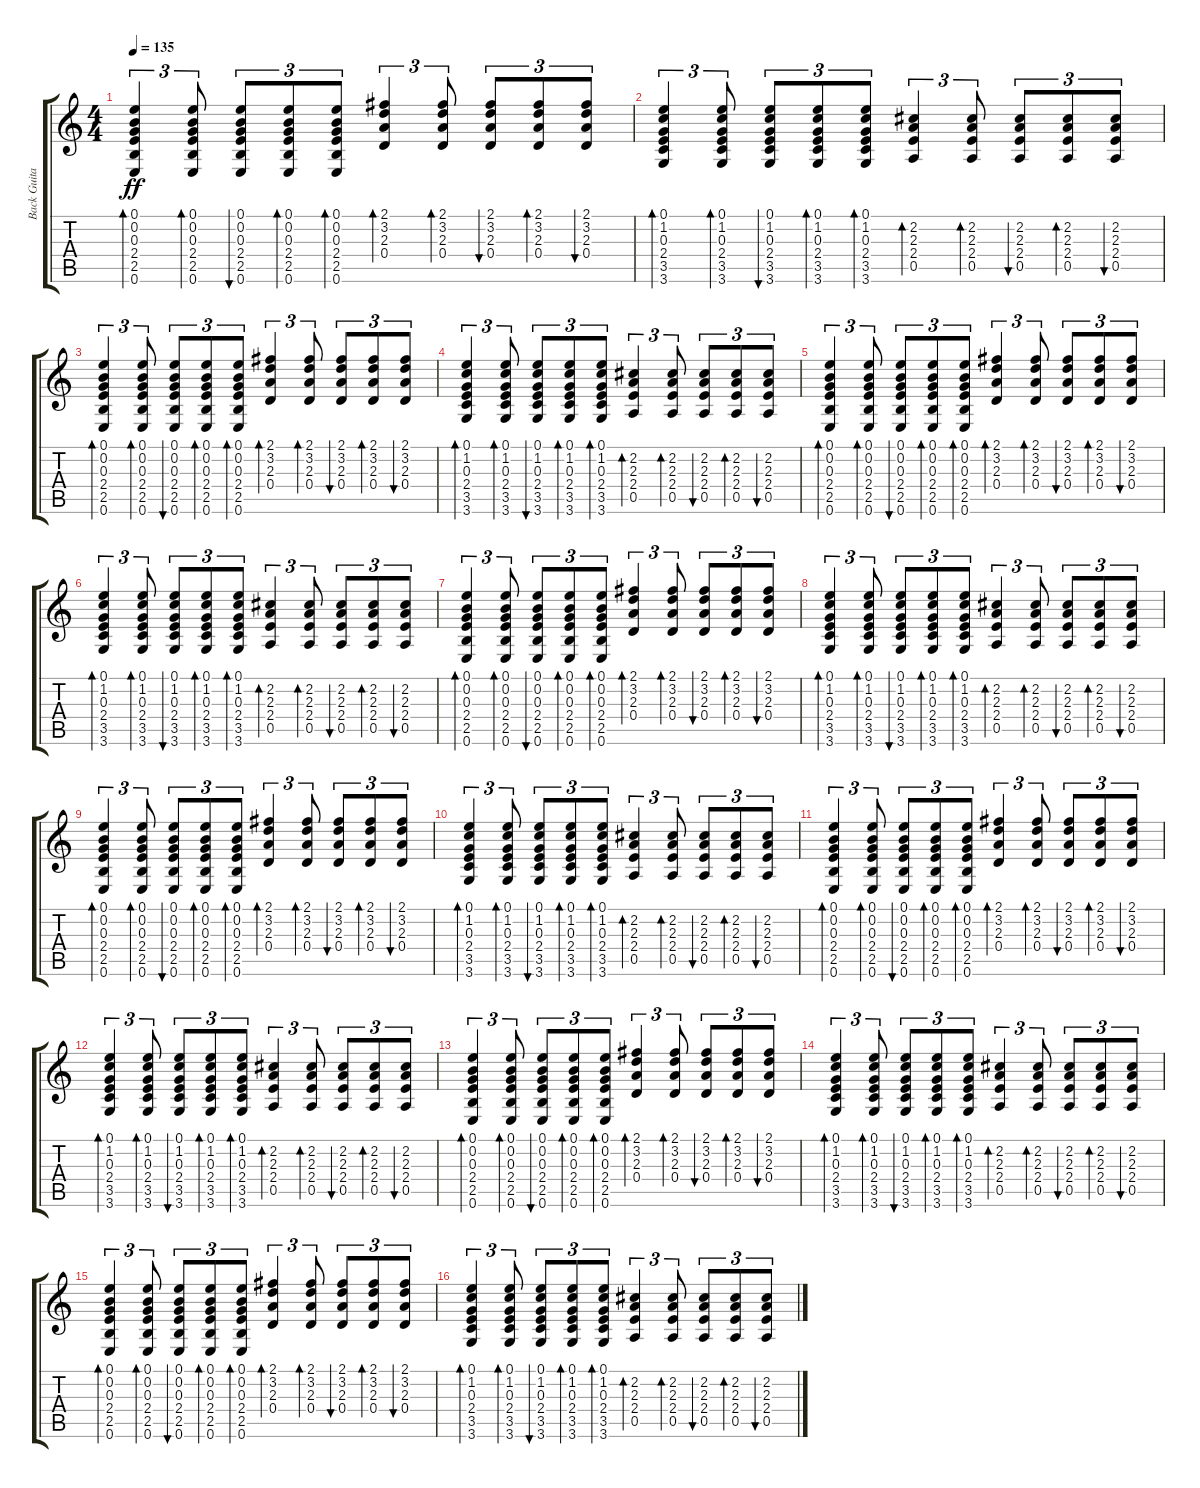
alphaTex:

\track ("Back Guitar" "Back Guita") {instrument acousticguitarsteel}
\staff {score tabs}
\tuning (E4 B3 G3 D3 A2 E2) {hide}
\ts (4 4)
\tempo 135
\clef g2
\ks c
(0.1 0.2 0.3 2.4 2.5 0.6).4{tu (3 2) bd 30 dy ff} (0.1 0.2 0.3 2.4 2.5 0.6).8{tu (3 2) bd 30} (0.1 0.2 0.3 2.4 2.5 0.6).8{tu (3 2) bu 30} (0.1 0.2 0.3 2.4 2.5 0.6).8{tu (3 2) bd 30} (0.1 0.2 0.3 2.4 2.5 0.6).8{tu (3 2) bd 30} (2.1 3.2 2.3 0.4).4{tu (3 2) bd 30} (2.1 3.2 2.3 0.4).8{tu (3 2) bd 30} (2.1 3.2 2.3 0.4).8{tu (3 2) bu 30} (2.1 3.2 2.3 0.4).8{tu (3 2) bd 30} (2.1 3.2 2.3 0.4).8{tu (3 2) bu 30} |
(0.1 1.2 0.3 2.4 3.5 3.6).4{tu (3 2) bd 30} (0.1 1.2 0.3 2.4 3.5 3.6).8{tu (3 2) bd 30} (0.1 1.2 0.3 2.4 3.5 3.6).8{tu (3 2) bu 30} (0.1 1.2 0.3 2.4 3.5 3.6).8{tu (3 2) bd 30} (0.1 1.2 0.3 2.4 3.5 3.6).8{tu (3 2) bd 30} (2.2 2.3 2.4 0.5).4{tu (3 2) bd 30} (2.2 2.3 2.4 0.5).8{tu (3 2) bd 30} (2.2 2.3 2.4 0.5).8{tu (3 2) bu 30} (2.2 2.3 2.4 0.5).8{tu (3 2) bd 30} (2.2 2.3 2.4 0.5).8{tu (3 2) bu 30} |
(0.1 0.2 0.3 2.4 2.5 0.6).4{tu (3 2) bd 30} (0.1 0.2 0.3 2.4 2.5 0.6).8{tu (3 2) bd 30} (0.1 0.2 0.3 2.4 2.5 0.6).8{tu (3 2) bu 30} (0.1 0.2 0.3 2.4 2.5 0.6).8{tu (3 2) bd 30} (0.1 0.2 0.3 2.4 2.5 0.6).8{tu (3 2) bd 30} (2.1 3.2 2.3 0.4).4{tu (3 2) bd 30} (2.1 3.2 2.3 0.4).8{tu (3 2) bd 30} (2.1 3.2 2.3 0.4).8{tu (3 2) bu 30} (2.1 3.2 2.3 0.4).8{tu (3 2) bd 30} (2.1 3.2 2.3 0.4).8{tu (3 2) bu 30} |
(0.1 1.2 0.3 2.4 3.5 3.6).4{tu (3 2) bd 30} (0.1 1.2 0.3 2.4 3.5 3.6).8{tu (3 2) bd 30} (0.1 1.2 0.3 2.4 3.5 3.6).8{tu (3 2) bu 30} (0.1 1.2 0.3 2.4 3.5 3.6).8{tu (3 2) bd 30} (0.1 1.2 0.3 2.4 3.5 3.6).8{tu (3 2) bd 30} (2.2 2.3 2.4 0.5).4{tu (3 2) bd 30} (2.2 2.3 2.4 0.5).8{tu (3 2) bd 30} (2.2 2.3 2.4 0.5).8{tu (3 2) bu 30} (2.2 2.3 2.4 0.5).8{tu (3 2) bd 30} (2.2 2.3 2.4 0.5).8{tu (3 2) bu 30} |
(0.1 0.2 0.3 2.4 2.5 0.6).4{tu (3 2) bd 30} (0.1 0.2 0.3 2.4 2.5 0.6).8{tu (3 2) bd 30} (0.1 0.2 0.3 2.4 2.5 0.6).8{tu (3 2) bu 30} (0.1 0.2 0.3 2.4 2.5 0.6).8{tu (3 2) bd 30} (0.1 0.2 0.3 2.4 2.5 0.6).8{tu (3 2) bd 30} (2.1 3.2 2.3 0.4).4{tu (3 2) bd 30} (2.1 3.2 2.3 0.4).8{tu (3 2) bd 30} (2.1 3.2 2.3 0.4).8{tu (3 2) bu 30} (2.1 3.2 2.3 0.4).8{tu (3 2) bd 30} (2.1 3.2 2.3 0.4).8{tu (3 2) bu 30} |
(0.1 1.2 0.3 2.4 3.5 3.6).4{tu (3 2) bd 30} (0.1 1.2 0.3 2.4 3.5 3.6).8{tu (3 2) bd 30} (0.1 1.2 0.3 2.4 3.5 3.6).8{tu (3 2) bu 30} (0.1 1.2 0.3 2.4 3.5 3.6).8{tu (3 2) bd 30} (0.1 1.2 0.3 2.4 3.5 3.6).8{tu (3 2) bd 30} (2.2 2.3 2.4 0.5).4{tu (3 2) bd 30} (2.2 2.3 2.4 0.5).8{tu (3 2) bd 30} (2.2 2.3 2.4 0.5).8{tu (3 2) bu 30} (2.2 2.3 2.4 0.5).8{tu (3 2) bd 30} (2.2 2.3 2.4 0.5).8{tu (3 2) bu 30} |
(0.1 0.2 0.3 2.4 2.5 0.6).4{tu (3 2) bd 30} (0.1 0.2 0.3 2.4 2.5 0.6).8{tu (3 2) bd 30} (0.1 0.2 0.3 2.4 2.5 0.6).8{tu (3 2) bu 30} (0.1 0.2 0.3 2.4 2.5 0.6).8{tu (3 2) bd 30} (0.1 0.2 0.3 2.4 2.5 0.6).8{tu (3 2) bd 30} (2.1 3.2 2.3 0.4).4{tu (3 2) bd 30} (2.1 3.2 2.3 0.4).8{tu (3 2) bd 30} (2.1 3.2 2.3 0.4).8{tu (3 2) bu 30} (2.1 3.2 2.3 0.4).8{tu (3 2) bd 30} (2.1 3.2 2.3 0.4).8{tu (3 2) bu 30} |
(0.1 1.2 0.3 2.4 3.5 3.6).4{tu (3 2) bd 30} (0.1 1.2 0.3 2.4 3.5 3.6).8{tu (3 2) bd 30} (0.1 1.2 0.3 2.4 3.5 3.6).8{tu (3 2) bu 30} (0.1 1.2 0.3 2.4 3.5 3.6).8{tu (3 2) bd 30} (0.1 1.2 0.3 2.4 3.5 3.6).8{tu (3 2) bd 30} (2.2 2.3 2.4 0.5).4{tu (3 2) bd 30} (2.2 2.3 2.4 0.5).8{tu (3 2) bd 30} (2.2 2.3 2.4 0.5).8{tu (3 2) bu 30} (2.2 2.3 2.4 0.5).8{tu (3 2) bd 30} (2.2 2.3 2.4 0.5).8{tu (3 2) bu 30} |
(0.1 0.2 0.3 2.4 2.5 0.6).4{tu (3 2) bd 30} (0.1 0.2 0.3 2.4 2.5 0.6).8{tu (3 2) bd 30} (0.1 0.2 0.3 2.4 2.5 0.6).8{tu (3 2) bu 30} (0.1 0.2 0.3 2.4 2.5 0.6).8{tu (3 2) bd 30} (0.1 0.2 0.3 2.4 2.5 0.6).8{tu (3 2) bd 30} (2.1 3.2 2.3 0.4).4{tu (3 2) bd 30} (2.1 3.2 2.3 0.4).8{tu (3 2) bd 30} (2.1 3.2 2.3 0.4).8{tu (3 2) bu 30} (2.1 3.2 2.3 0.4).8{tu (3 2) bd 30} (2.1 3.2 2.3 0.4).8{tu (3 2) bu 30} |
(0.1 1.2 0.3 2.4 3.5 3.6).4{tu (3 2) bd 30} (0.1 1.2 0.3 2.4 3.5 3.6).8{tu (3 2) bd 30} (0.1 1.2 0.3 2.4 3.5 3.6).8{tu (3 2) bu 30} (0.1 1.2 0.3 2.4 3.5 3.6).8{tu (3 2) bd 30} (0.1 1.2 0.3 2.4 3.5 3.6).8{tu (3 2) bd 30} (2.2 2.3 2.4 0.5).4{tu (3 2) bd 30} (2.2 2.3 2.4 0.5).8{tu (3 2) bd 30} (2.2 2.3 2.4 0.5).8{tu (3 2) bu 30} (2.2 2.3 2.4 0.5).8{tu (3 2) bd 30} (2.2 2.3 2.4 0.5).8{tu (3 2) bu 30} |
(0.1 0.2 0.3 2.4 2.5 0.6).4{tu (3 2) bd 30} (0.1 0.2 0.3 2.4 2.5 0.6).8{tu (3 2) bd 30} (0.1 0.2 0.3 2.4 2.5 0.6).8{tu (3 2) bu 30} (0.1 0.2 0.3 2.4 2.5 0.6).8{tu (3 2) bd 30} (0.1 0.2 0.3 2.4 2.5 0.6).8{tu (3 2) bd 30} (2.1 3.2 2.3 0.4).4{tu (3 2) bd 30} (2.1 3.2 2.3 0.4).8{tu (3 2) bd 30} (2.1 3.2 2.3 0.4).8{tu (3 2) bu 30} (2.1 3.2 2.3 0.4).8{tu (3 2) bd 30} (2.1 3.2 2.3 0.4).8{tu (3 2) bu 30} |
(0.1 1.2 0.3 2.4 3.5 3.6).4{tu (3 2) bd 30} (0.1 1.2 0.3 2.4 3.5 3.6).8{tu (3 2) bd 30} (0.1 1.2 0.3 2.4 3.5 3.6).8{tu (3 2) bu 30} (0.1 1.2 0.3 2.4 3.5 3.6).8{tu (3 2) bd 30} (0.1 1.2 0.3 2.4 3.5 3.6).8{tu (3 2) bd 30} (2.2 2.3 2.4 0.5).4{tu (3 2) bd 30} (2.2 2.3 2.4 0.5).8{tu (3 2) bd 30} (2.2 2.3 2.4 0.5).8{tu (3 2) bu 30} (2.2 2.3 2.4 0.5).8{tu (3 2) bd 30} (2.2 2.3 2.4 0.5).8{tu (3 2) bu 30} |
(0.1 0.2 0.3 2.4 2.5 0.6).4{tu (3 2) bd 30} (0.1 0.2 0.3 2.4 2.5 0.6).8{tu (3 2) bd 30} (0.1 0.2 0.3 2.4 2.5 0.6).8{tu (3 2) bu 30} (0.1 0.2 0.3 2.4 2.5 0.6).8{tu (3 2) bd 30} (0.1 0.2 0.3 2.4 2.5 0.6).8{tu (3 2) bd 30} (2.1 3.2 2.3 0.4).4{tu (3 2) bd 30} (2.1 3.2 2.3 0.4).8{tu (3 2) bd 30} (2.1 3.2 2.3 0.4).8{tu (3 2) bu 30} (2.1 3.2 2.3 0.4).8{tu (3 2) bd 30} (2.1 3.2 2.3 0.4).8{tu (3 2) bu 30} |
(0.1 1.2 0.3 2.4 3.5 3.6).4{tu (3 2) bd 30} (0.1 1.2 0.3 2.4 3.5 3.6).8{tu (3 2) bd 30} (0.1 1.2 0.3 2.4 3.5 3.6).8{tu (3 2) bu 30} (0.1 1.2 0.3 2.4 3.5 3.6).8{tu (3 2) bd 30} (0.1 1.2 0.3 2.4 3.5 3.6).8{tu (3 2) bd 30} (2.2 2.3 2.4 0.5).4{tu (3 2) bd 30} (2.2 2.3 2.4 0.5).8{tu (3 2) bd 30} (2.2 2.3 2.4 0.5).8{tu (3 2) bu 30} (2.2 2.3 2.4 0.5).8{tu (3 2) bd 30} (2.2 2.3 2.4 0.5).8{tu (3 2) bu 30} |
(0.1 0.2 0.3 2.4 2.5 0.6).4{tu (3 2) bd 30} (0.1 0.2 0.3 2.4 2.5 0.6).8{tu (3 2) bd 30} (0.1 0.2 0.3 2.4 2.5 0.6).8{tu (3 2) bu 30} (0.1 0.2 0.3 2.4 2.5 0.6).8{tu (3 2) bd 30} (0.1 0.2 0.3 2.4 2.5 0.6).8{tu (3 2) bd 30} (2.1 3.2 2.3 0.4).4{tu (3 2) bd 30} (2.1 3.2 2.3 0.4).8{tu (3 2) bd 30} (2.1 3.2 2.3 0.4).8{tu (3 2) bu 30} (2.1 3.2 2.3 0.4).8{tu (3 2) bd 30} (2.1 3.2 2.3 0.4).8{tu (3 2) bu 30} |
(0.1 1.2 0.3 2.4 3.5 3.6).4{tu (3 2) bd 30} (0.1 1.2 0.3 2.4 3.5 3.6).8{tu (3 2) bd 30} (0.1 1.2 0.3 2.4 3.5 3.6).8{tu (3 2) bu 30} (0.1 1.2 0.3 2.4 3.5 3.6).8{tu (3 2) bd 30} (0.1 1.2 0.3 2.4 3.5 3.6).8{tu (3 2) bd 30} (2.2 2.3 2.4 0.5).4{tu (3 2) bd 30} (2.2 2.3 2.4 0.5).8{tu (3 2) bd 30} (2.2 2.3 2.4 0.5).8{tu (3 2) bu 30} (2.2 2.3 2.4 0.5).8{tu (3 2) bd 30} (2.2 2.3 2.4 0.5).8{tu (3 2) bu 30}
